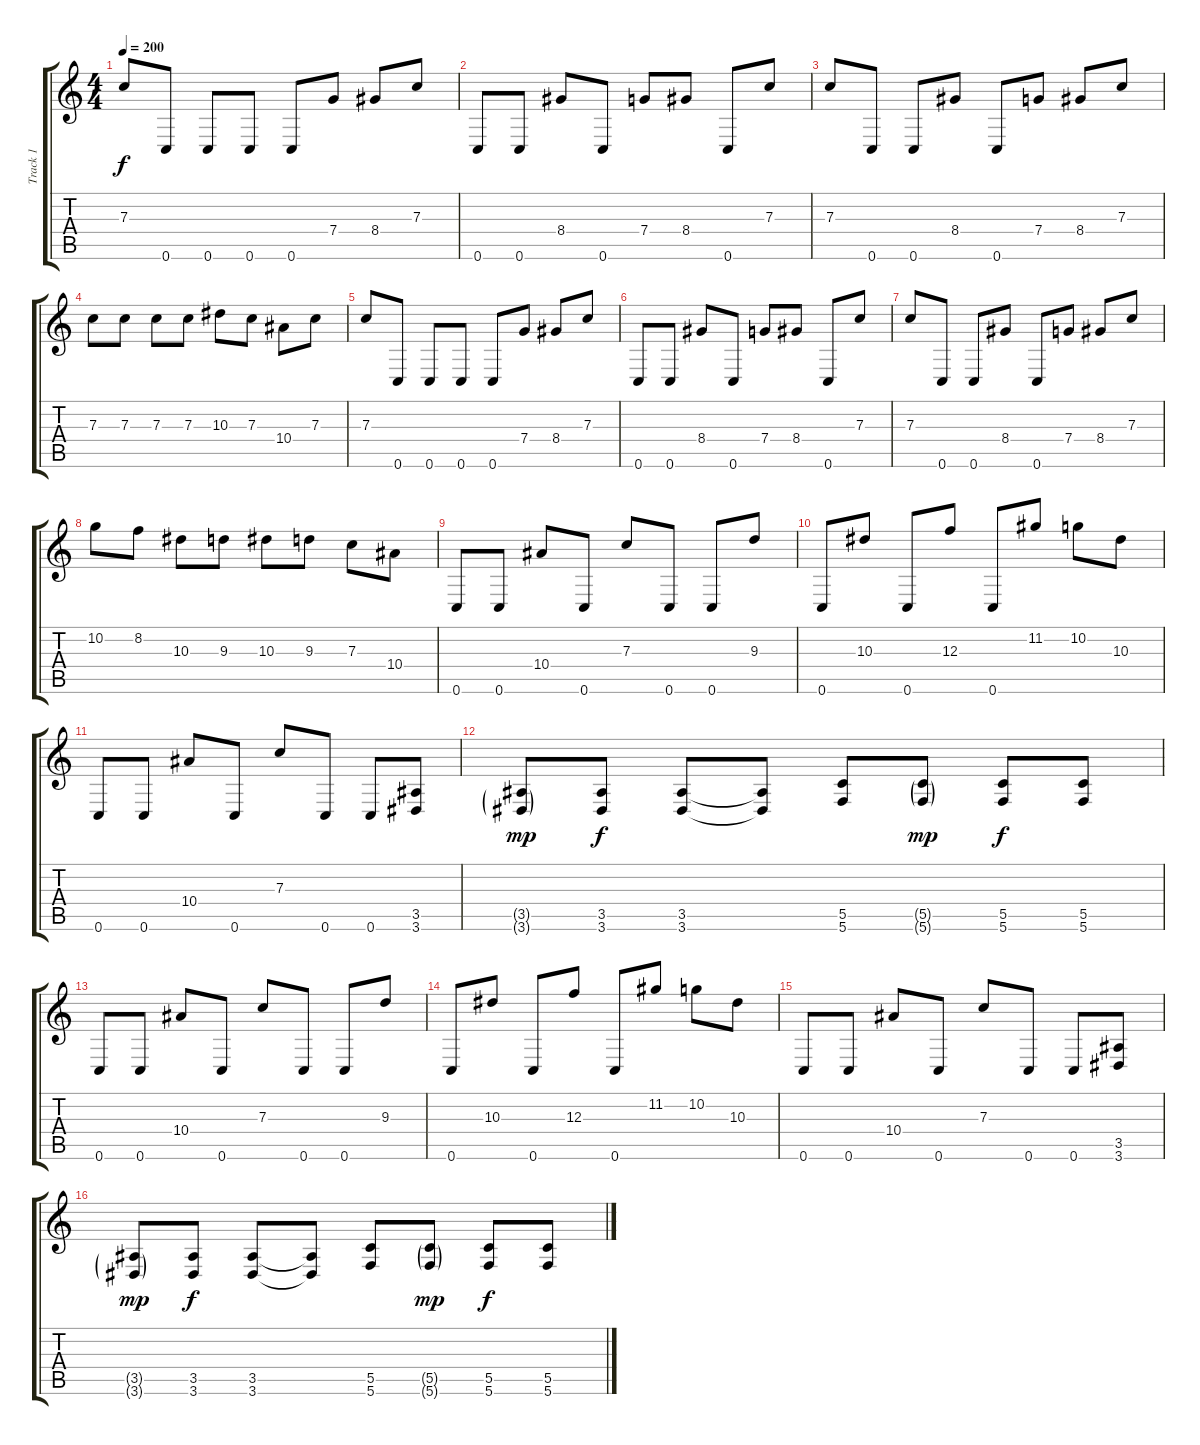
\track ("Track 1" "Track 1") {instrument distortionguitar}
\staff {score tabs}
\tuning (D4 A3 F3 C3 G2 C2) {hide}
\ts (4 4)
\tempo 200
\clef g2
\ks c
7.3.8{dy f} 0.6.8 0.6.8 0.6.8 0.6.8 7.4.8 8.4.8 7.3.8 |
0.6.8 0.6.8 8.4.8 0.6.8 7.4.8 8.4.8 0.6.8 7.3.8 |
7.3.8 0.6.8 0.6.8 8.4.8 0.6.8 7.4.8 8.4.8 7.3.8 |
7.3.8 7.3.8 7.3.8 7.3.8 10.3.8 7.3.8 10.4.8 7.3.8 |
7.3.8 0.6.8 0.6.8 0.6.8 0.6.8 7.4.8 8.4.8 7.3.8 |
0.6.8 0.6.8 8.4.8 0.6.8 7.4.8 8.4.8 0.6.8 7.3.8 |
7.3.8 0.6.8 0.6.8 8.4.8 0.6.8 7.4.8 8.4.8 7.3.8 |
10.2.8 8.2.8 10.3.8 9.3.8 10.3.8 9.3.8 7.3.8 10.4.8 |
0.6.8 0.6.8 10.4.8 0.6.8 7.3.8 0.6.8 0.6.8 9.3.8 |
0.6.8 10.3.8 0.6.8 12.3.8 0.6.8 11.2.8 10.2.8 10.3.8 |
0.6.8 0.6.8 10.4.8 0.6.8 7.3.8 0.6.8 0.6.8 (3.5 3.6).8 |
(3.5{g} 3.6{g}).8{dy mp} (3.5 3.6).8{dy f} (3.5 3.6).8 (3.5{t} 3.6{t}).8 (5.5 5.6).8 (5.5{g} 5.6{g}).8{dy mp} (5.5 5.6).8{dy f} (5.5 5.6).8 |
0.6.8 0.6.8 10.4.8 0.6.8 7.3.8 0.6.8 0.6.8 9.3.8 |
0.6.8 10.3.8 0.6.8 12.3.8 0.6.8 11.2.8 10.2.8 10.3.8 |
0.6.8 0.6.8 10.4.8 0.6.8 7.3.8 0.6.8 0.6.8 (3.5 3.6).8 |
(3.5{g} 3.6{g}).8{dy mp} (3.5 3.6).8{dy f} (3.5 3.6).8 (3.5{t} 3.6{t}).8 (5.5 5.6).8 (5.5{g} 5.6{g}).8{dy mp} (5.5 5.6).8{dy f} (5.5 5.6).8
